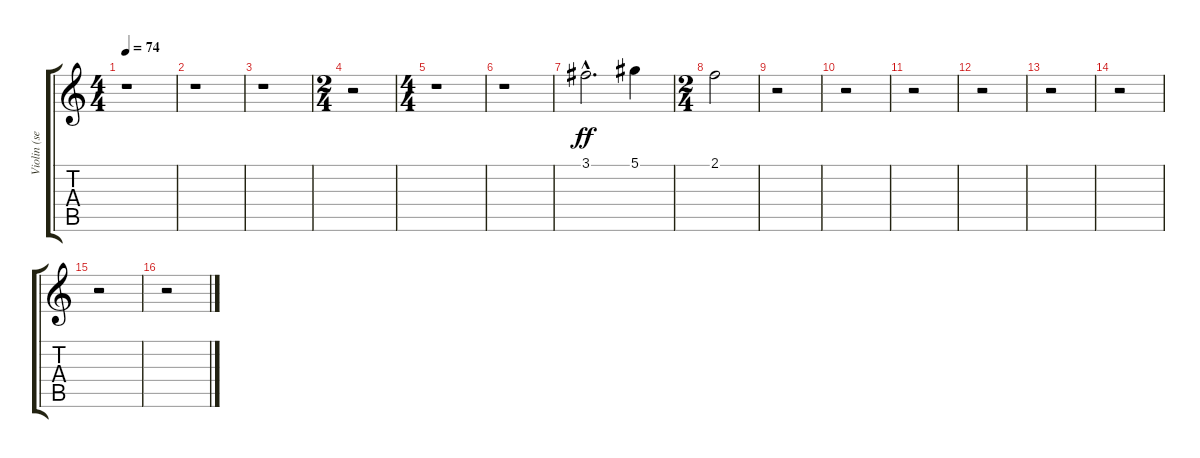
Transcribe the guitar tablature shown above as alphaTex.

\track ("Violin (section)" "Violin (se") {instrument stringensemble1}
\staff {score tabs}
\tuning (Eb5 Bb4 Gb4 Db4 Ab3 Eb3) {hide}
\ts (4 4)
\tempo 74
\clef g2
\ks c
r.1{dy ff} |
r.1 |
r.1 |
\ts (2 4)
r.2 |
\ts (4 4)
r.1 |
r.1 |
3.1{hac}.2{d} 5.1.4 |
\ts (2 4)
2.1.2 |
r.2 |
r.2 |
r.2 |
r.2 |
r.2 |
r.2 |
r.2 |
r.2
